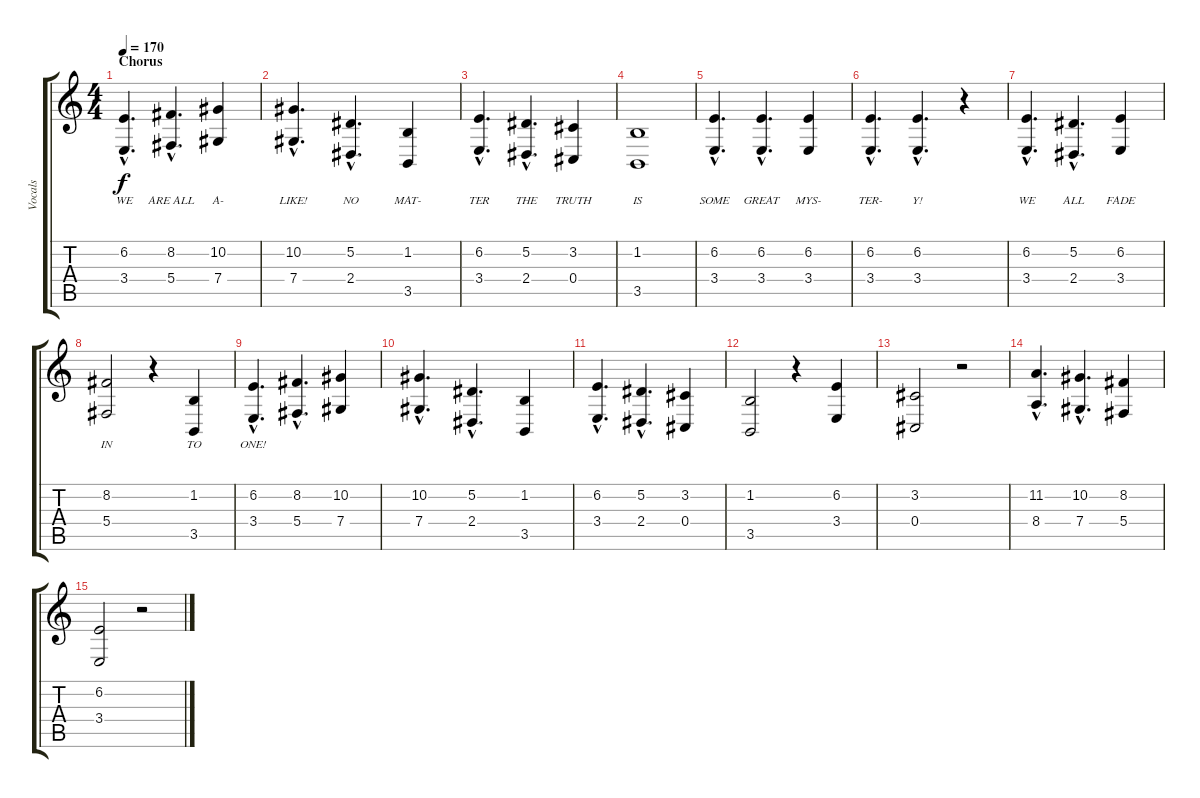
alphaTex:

\track ("Vocals" "Vocals") {instrument oboe}
\staff {score tabs}
\tuning (Eb4 Bb3 Gb3 Db3 Ab2 Eb2) {hide}
\ts (4 4)
\section ("" "Chorus")
\tempo 170
\clef g2
\ks c
(6.2{hac} 3.4{hac}).4{d lyrics (0 "WE") lyrics (1 "") lyrics (2 "") lyrics (3 "") lyrics (4 "") dy f} (8.2{hac} 5.4{hac}).4{d lyrics (0 "ARE ALL") lyrics (1 "") lyrics (2 "") lyrics (3 "") lyrics (4 "")} (10.2 7.4).4{lyrics (0 "A-") lyrics (1 "") lyrics (2 "") lyrics (3 "") lyrics (4 "")} |
(10.2{hac} 7.4{hac}).4{d lyrics (0 "LIKE!") lyrics (1 "") lyrics (2 "") lyrics (3 "") lyrics (4 "")} (5.2{hac} 2.4{hac}).4{d lyrics (0 "NO") lyrics (1 "") lyrics (2 "") lyrics (3 "") lyrics (4 "")} (1.2 3.5).4{lyrics (0 "MAT-") lyrics (1 "") lyrics (2 "") lyrics (3 "") lyrics (4 "")} |
(6.2{hac} 3.4{hac}).4{d lyrics (0 "TER") lyrics (1 "") lyrics (2 "") lyrics (3 "") lyrics (4 "")} (5.2{hac} 2.4{hac}).4{d lyrics (0 "THE") lyrics (1 "") lyrics (2 "") lyrics (3 "") lyrics (4 "")} (3.2 0.4).4{lyrics (0 "TRUTH") lyrics (1 "") lyrics (2 "") lyrics (3 "") lyrics (4 "")} |
(1.2 3.5).1{lyrics (0 "IS") lyrics (1 "") lyrics (2 "") lyrics (3 "") lyrics (4 "")} |
(6.2{hac} 3.4{hac}).4{d lyrics (0 "SOME") lyrics (1 "") lyrics (2 "") lyrics (3 "") lyrics (4 "")} (6.2{hac} 3.4{hac}).4{d lyrics (0 "GREAT") lyrics (1 "") lyrics (2 "") lyrics (3 "") lyrics (4 "")} (6.2 3.4).4{lyrics (0 "MYS-") lyrics (1 "") lyrics (2 "") lyrics (3 "") lyrics (4 "")} |
(6.2{hac} 3.4{hac}).4{d lyrics (0 "TER-") lyrics (1 "") lyrics (2 "") lyrics (3 "") lyrics (4 "")} (6.2{hac} 3.4{hac}).4{d lyrics (0 "Y!") lyrics (1 "") lyrics (2 "") lyrics (3 "") lyrics (4 "")} r.4 |
(6.2{hac} 3.4{hac}).4{d lyrics (0 "WE") lyrics (1 "") lyrics (2 "") lyrics (3 "") lyrics (4 "")} (5.2{hac} 2.4{hac}).4{d lyrics (0 "ALL") lyrics (1 "") lyrics (2 "") lyrics (3 "") lyrics (4 "")} (6.2 3.4).4{lyrics (0 "FADE") lyrics (1 "") lyrics (2 "") lyrics (3 "") lyrics (4 "")} |
(8.2 5.4).2{lyrics (0 "IN") lyrics (1 "") lyrics (2 "") lyrics (3 "") lyrics (4 "")} r.4 (1.2 3.5).4{lyrics (0 "TO") lyrics (1 "") lyrics (2 "") lyrics (3 "") lyrics (4 "")} |
(6.2{hac} 3.4{hac}).4{d lyrics (0 "ONE!") lyrics (1 "") lyrics (2 "") lyrics (3 "") lyrics (4 "")} (8.2{hac} 5.4{hac}).4{d} (10.2 7.4).4 |
(10.2{hac} 7.4{hac}).4{d} (5.2{hac} 2.4{hac}).4{d} (1.2 3.5).4 |
(6.2{hac} 3.4{hac}).4{d} (5.2{hac} 2.4{hac}).4{d} (3.2 0.4).4 |
(1.2 3.5).2 r.4 (6.2 3.4).4 |
(3.2 0.4).2 r.2 |
(11.2{hac} 8.4{hac}).4{d} (10.2{hac} 7.4{hac}).4{d} (8.2 5.4).4 |
(6.2 3.4).2 r.2
